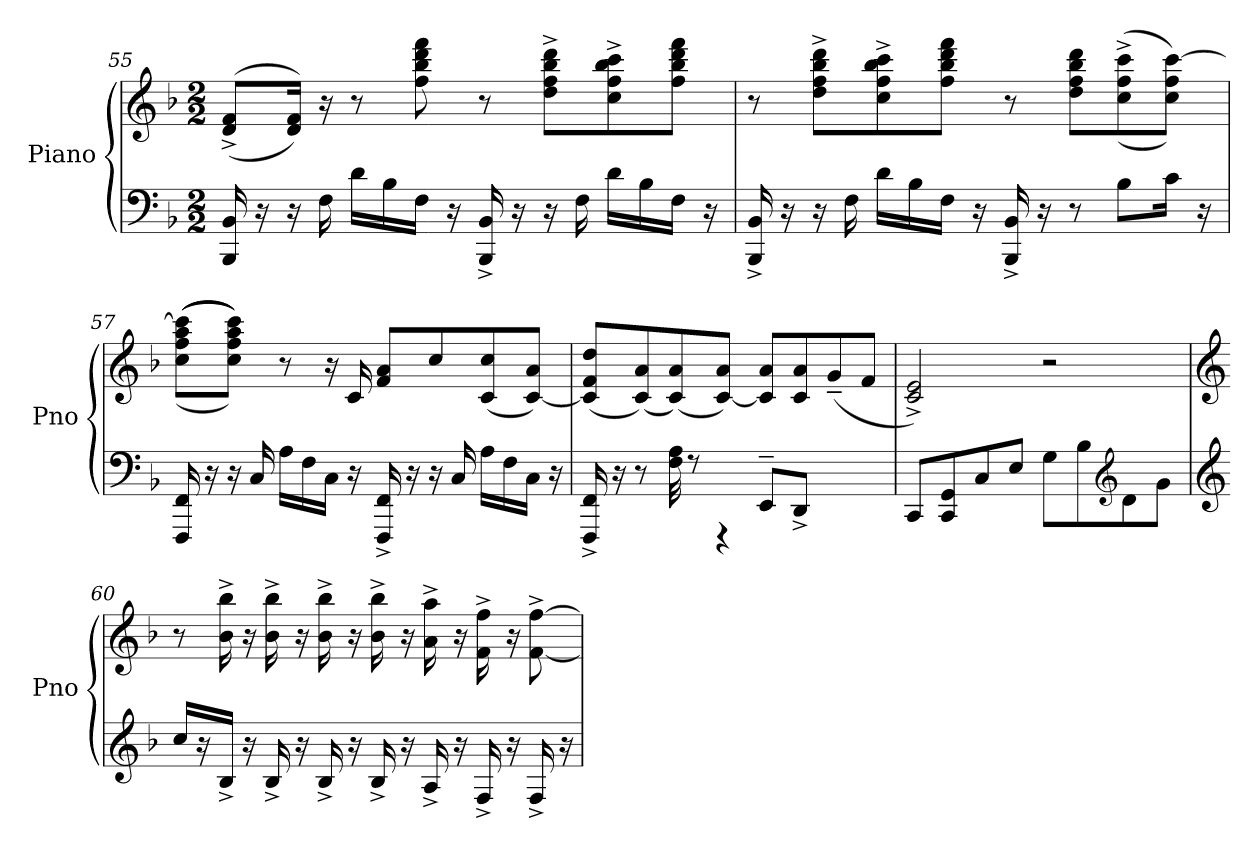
**kern	**kern
*part1	*part1
*staff2	*staff1
*I"Piano	*
*I'Pno	*
!!LO:LB:g=z
*clefF4	*clefG2
*k[b-]	*k[b-]
*M2/2	*M2/2
=55	=55
16BBB-/ 16BB-/	(>(8d/^ 8f/^L
16r	.
16r	16d/ 16f/Jk))
16F\	16r
16d\LL	8r
16B-\	.
16F\JJ	8ff\ 8bb-\ 8ddd\ 8fff\
16r	.
16BBB-/^ 16BB-/^	8r
16r	.
16r	8dd\^ 8ff\^ 8bb-\^ 8ddd\^L
16F\	.
16d\LL	8cc\^ 8ff\^ 8bb-\^ 8ccc\^
16B-\	.
16F\JJ	8ff\ 8bb-\ 8ddd\ 8fff\J
16r	.
=56	=56
16BBB-/^ 16BB-/^	8r
16r	.
16r	8dd\^ 8ff\^ 8bb-\^ 8ddd\^L
16F\	.
16d\LL	8cc\^ 8ff\^ 8bb-\^ 8ccc\^
16B-\	.
16F\JJ	8ff\ 8bb-\ 8ddd\ 8fff\J
16r	.
16BBB-/^ 16BB-/^	8r
16r	.
8r	8dd\ 8ff\ 8bb-\ 8ddd\L
8B-\L	(>(8cc\^ 8ff\^ 8ccc\^
16c\Jk	8cc\ 8ff\ [8ccc\J))
16r	.
!!LO:LB:g=z
=57	=57
16FFF/ 16FF/	(>(>(>(8cc\ 8ff\ 8aa\ 8ccc\]L
16r	.
16r	8cc\ 8ff\ 8aa\ 8ccc\J))))
16C/	.
16A\LL	8r
16F\	.
16C\JJ	16r
16r	16c/
16FFF/^ 16FF/^	8f/ 8a/L
16r	.
16r	8cc/
16C/	.
16A\LL	(8c/ 8cc/
16F\	.
16C\JJ	[8c/ 8a/J)
16r	.
=58	=58
*^	*
16FFF/^ 16FF/^	4.ryy	(8c/] 8f/ 8dd/L
16r	.	.
8r	.	(8c/ 8a/)
32F\ 32A\	.	(8c/ 8a/)
8r	.	.
.	4r	[8c/ 8a/J)
16.ryy	.	.
8EE~/L	.	8c/] 8a/L
8DD^/J	4.ryy	8c/ 8a/
4ryy	.	(8g~/
.	.	8f/J
*v	*v	*
=59	=59
8CC/L	2c/^ 2e/^)
8CC/ 8GG/	.
8C/	.
8E/J	.
8G\L	2r
8B-\	.
*clefG2	*
8d\	.
8g\J	.
!!LO:PB:g=z
=60	=60
*clefG2	*clefG2
16cc/LL	8r
16r	.
16B-^/JJ	16b-\^ 16bb-\^
16r	16r
16B-^/	16b-\^ 16bb-\^
16r	16r
16B-^/	16b-\^ 16bb-\^
16r	16r
16B-^/	16b-\^ 16bb-\^
16r	16r
16A^/	16a\^ 16aa\^
16r	16r
16F^/	16f\^ 16ff\^
16r	16r
16F^/	[8f\^ [8ff\^
16r	.
=	=
*-	*-
